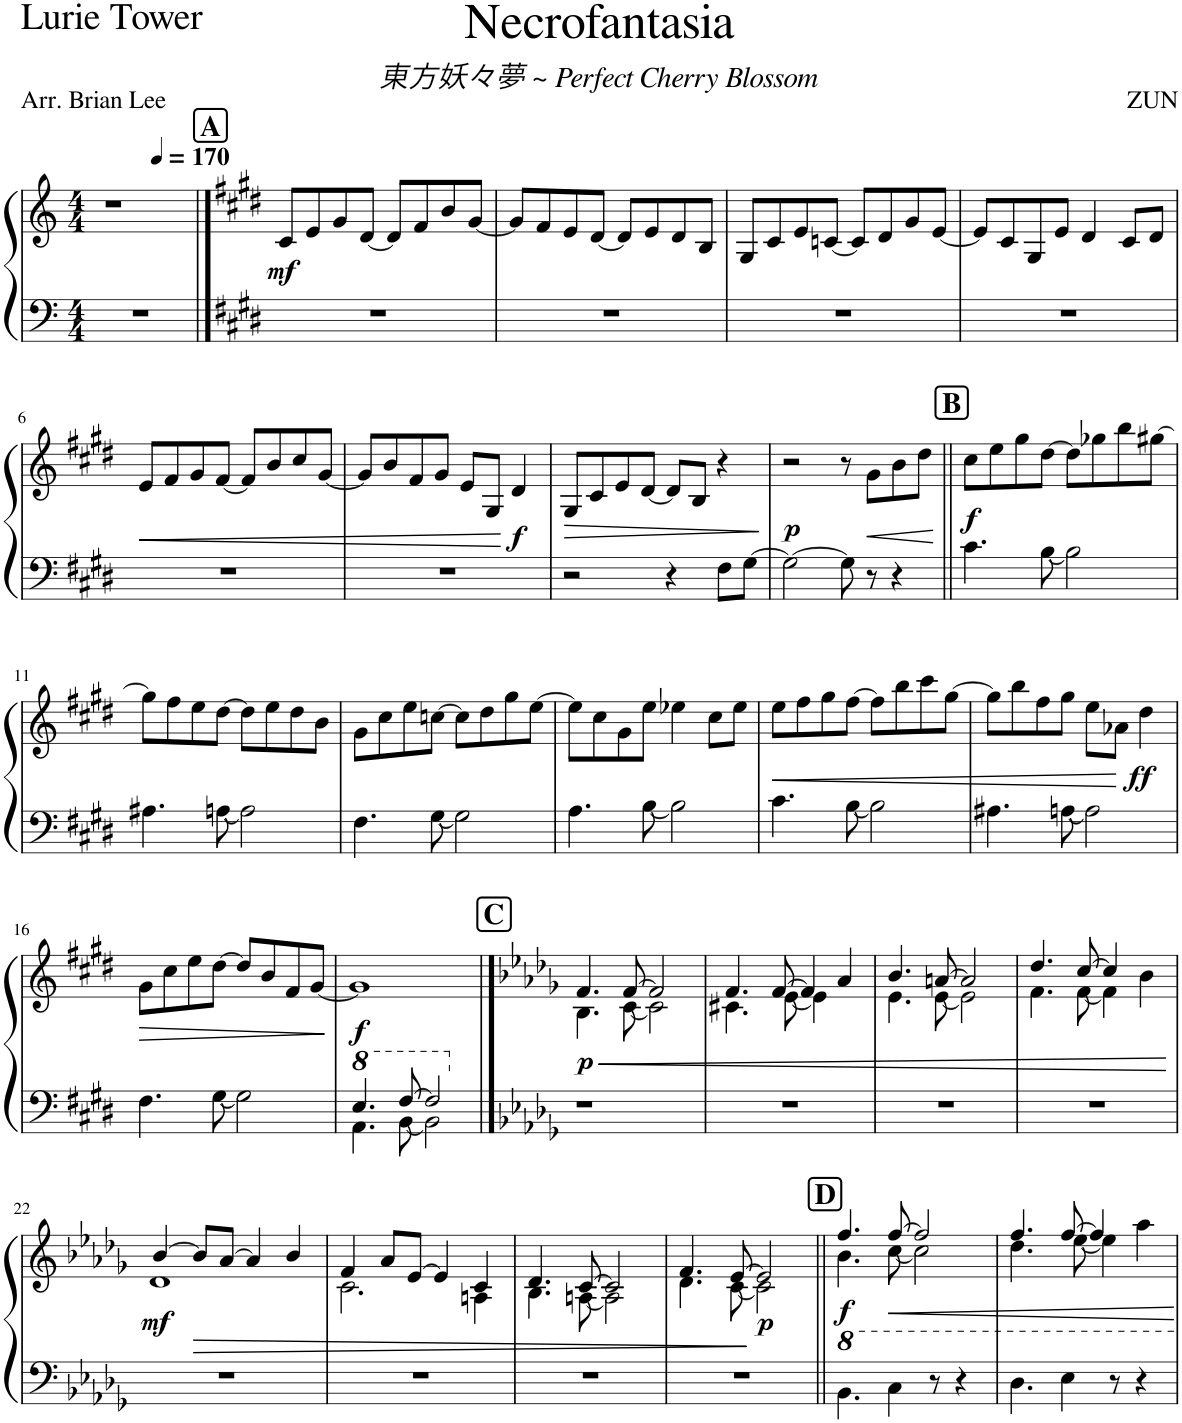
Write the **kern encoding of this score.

**kern	**kern	**dynam
*part1	*part1	*part1
*staff2	*staff1	*staff1/2
*I"Piano	*	*
*I'Pno.	*	*
*clefF4	*clefG2	*
*k[]	*k[]	*
*M4/4	*M4/4	*
=1	=1	=1
1r	1r	.
==2	==2	==2
!!LO:REH:place=s1:a:B:cj:fs=14:t=A
*k[f#c#g#d#]	*k[f#c#g#d#]	*
*	*MM170	*
!	!	!LO:DY:b
1r	8c#/L	mf
.	8e/	.
.	8g#/	.
.	[8d#/J	.
.	8d#/L]	.
.	8f#/	.
.	8b/	.
.	[8g#/J	.
=3	=3	=3
1r	8g#/L]	.
.	8f#/	.
.	8e/	.
.	[8d#/J	.
.	8d#/L]	.
.	8e/	.
.	8d#/	.
.	8B/J	.
=4	=4	=4
1r	8G#/L	.
.	8c#/	.
.	8e/	.
.	[8cn/J	.
.	8c/L]	.
.	8d#/	.
.	8g#/	.
.	[8e/J	.
=5	=5	=5
1r	8e/L]	.
.	8c#/	.
.	8G#/	.
.	8e/J	.
.	4d#/	.
.	8c#/L	.
.	8d#/J	.
!!LO:LB:g=z
=6	=6	=6
!	!	!LO:HP:b
1r	8e/L	<
.	8f#/	.
.	8g#/	.
.	[8f#/J	.
.	8f#/L]	.
.	8b/	.
.	8cc#/	.
.	[8g#/J	.
=7	=7	=7
1r	8g#/L]	.
.	8b/	.
.	8f#/	.
.	8g#/J	.
.	8e/L	.
.	8G#/J	.
!	!	!LO:DY:n=1:b
.	4d#/	[ f
=8	=8	=8
!	!	!LO:HP:b
2r	8G#/L	>
.	8c#/	.
.	8e/	.
.	[8d#/J	.
4r	8d#/L]	.
.	8B/J	.
8F#\L	4r	.
[8G#\J	.	.
.	.	]
=9	=9	=9
!	!	!LO:DY:b
2G#\_	2r	p
8G#\]	8r	.
!	!	!LO:HP:b
8r	8g#\L	<
4r	8b\	.
.	8dd#\J	.
.	.	[
!!LO:REH:place=s1:a:B:cj:fs=14:t=B
=10||	=10||	=10||
*^	*	*
!	!	!	!LO:DY:b
4.ryy	4.c#\	8cc#\L	f
.	.	8ee\	.
.	.	8gg#\	.
8ryy	[8B\	[8dd#\J	.
2ryy	2B\]	8dd#\L]	.
.	.	8gg-X\	.
.	.	8bb\	.
.	.	[8gg#X\J	.
!!LO:LB:g=z
=11	=11	=11	=11
4.ryy	4.A#X\	8gg#\L]	.
.	.	8ff#\	.
.	.	8ee\	.
8ryy	[8An\	[8dd#\J	.
2ryy	2A\]	8dd#\L]	.
.	.	8ee\	.
.	.	8dd#\	.
.	.	8b\J	.
=12	=12	=12	=12
4.ryy	4.F#\	8g#\L	.
.	.	8cc#\	.
.	.	8ee\	.
8ryy	[8G#\	[8ccn\J	.
2ryy	2G#\]	8cc\L]	.
.	.	8dd#\	.
.	.	8gg#\	.
.	.	[8ee\J	.
=13	=13	=13	=13
4.ryy	4.A\	8ee\L]	.
.	.	8cc#\	.
.	.	8g#\	.
8ryy	[8B\	8ee\J	.
2ryy	2B\]	4ee-X\	.
.	.	8cc#\L	.
.	.	8ee-\J	.
=14	=14	=14	=14
!	!	!	!LO:HP:b
4.ryy	4.c#\	8ee\L	<
.	.	8ff#\	.
.	.	8gg#\	.
8ryy	[8B\	[8ff#\J	.
2ryy	2B\]	8ff#\L]	.
.	.	8bb\	.
.	.	8ccc#\	.
.	.	[8gg#\J	.
=15	=15	=15	=15
4.ryy	4.A#X\	8gg#\L]	.
.	.	8bb\	.
.	.	8ff#\	.
8ryy	[8An\	8gg#\J	.
2ryy	2A\]	8ee\L	.
.	.	8a-X\J	.
!	!	!	!LO:DY:n=1:b
.	.	4dd#\	[ ff
!!LO:LB:g=z
=16	=16	=16	=16
!	!	!	!LO:HP:b
4.ryy	4.F#\	8g#\L	>
.	.	8cc#\	.
.	.	8ee\	.
8ryy	[8G#\	[8dd#\J	.
2ryy	2G#\]	8dd#/L]	.
.	.	8b/	.
.	.	8f#/	.
.	.	[8g#/J	.
*v	*v	*	*
.	.	]
=17	=17	=17
*8va	*	*
*^	*	*
!	!	!	!LO:DY:b
4.e/	4.A\	1g#]	f
[8f#/	[8B\	.	.
2f#/]	2B\]	.	.
*v	*v	*	*
!!LO:REH:place=s1:a:B:cj:fs=14:t=C
==18	==18	==18
*k[b-e-a-d-g-]	*k[b-e-a-d-g-]	*
*X8va	*	*
*^	*	*
!	!	!	!LO:HP:b
*	*	*^	*
!	!	!	!	!LO:DY:n=1:b
*v	*v	*	*	*
1r	4.f/	4.B-\	< p
.	[8f/	[8c\	.
.	2f/]	2c\]	.
=19	=19	=19	=19
1r	4.f/	4.c#X\	.
.	[8f/	[8e-\	.
.	4f/]	4e-\]	.
.	4a-/	4ryy	.
=20	=20	=20	=20
1r	4.b-/	4.e-\	.
.	[8an/	[8e-\	.
.	2a/]	2e-\]	.
=21	=21	=21	=21
1r	4.dd-/	4.f\	.
.	[8cc/	[8f\	.
.	4cc/]	4f\]	.
.	4b-\	4ryy	.
*	*v	*v	*
.	.	[
!!LO:LB:g=z
=22	=22	=22
*	*^	*
!	!	!	!LO:DY:b
1r	[4b-/	1d-	mf
!	!	!	!LO:HP:b
.	8b-/L]	.	>
.	[8a-/J	.	.
.	4a-/]	.	.
.	4b-/	.	.
=23	=23	=23	=23
1r	4f/	2.c\	.
.	8a-/L	.	.
.	[8e-/J	.	.
.	4e-/]	.	.
.	4c/	4An\	.
=24	=24	=24	=24
1r	4.d-/	4.B-\	.
.	[8c/	[8An\	.
.	2c/]	2A\]	.
=25	=25	=25	=25
1r	4.f/	4.d-\	.
.	[8e-/	[8c\	.
!	!	!	!LO:DY:n=1:b
.	2e-/]	2c\]	] p
!!LO:REH:place=s1:a:B:cj:fs=14:t=D	!!
=26||	=26||	=26||	=26||
*^	*	*	*
!	!	!	!	!LO:DY:b
4.B-\	4.e-	4.ff/	4.b-\	f
4c\	4f	[8ff/	[8cc\	.
.	.	2ff/]	2cc\]	.
8r	4.ryy	.	.	.
4r	.	.	.	.
=27	=27	=27	=27	=27
4.d-\	4.g-	4.ff/	4.dd-\	.
4e-\	4a-	[8ff/	[8ee-\	.
.	.	4ff/]	4ee-\]	.
8r	8ryy	.	.	.
4r	4ryy	4aa-\	4ryy	.
*v	*v	*	*	*
*	*v	*v	*
=	=	=
*-	*-	*-
